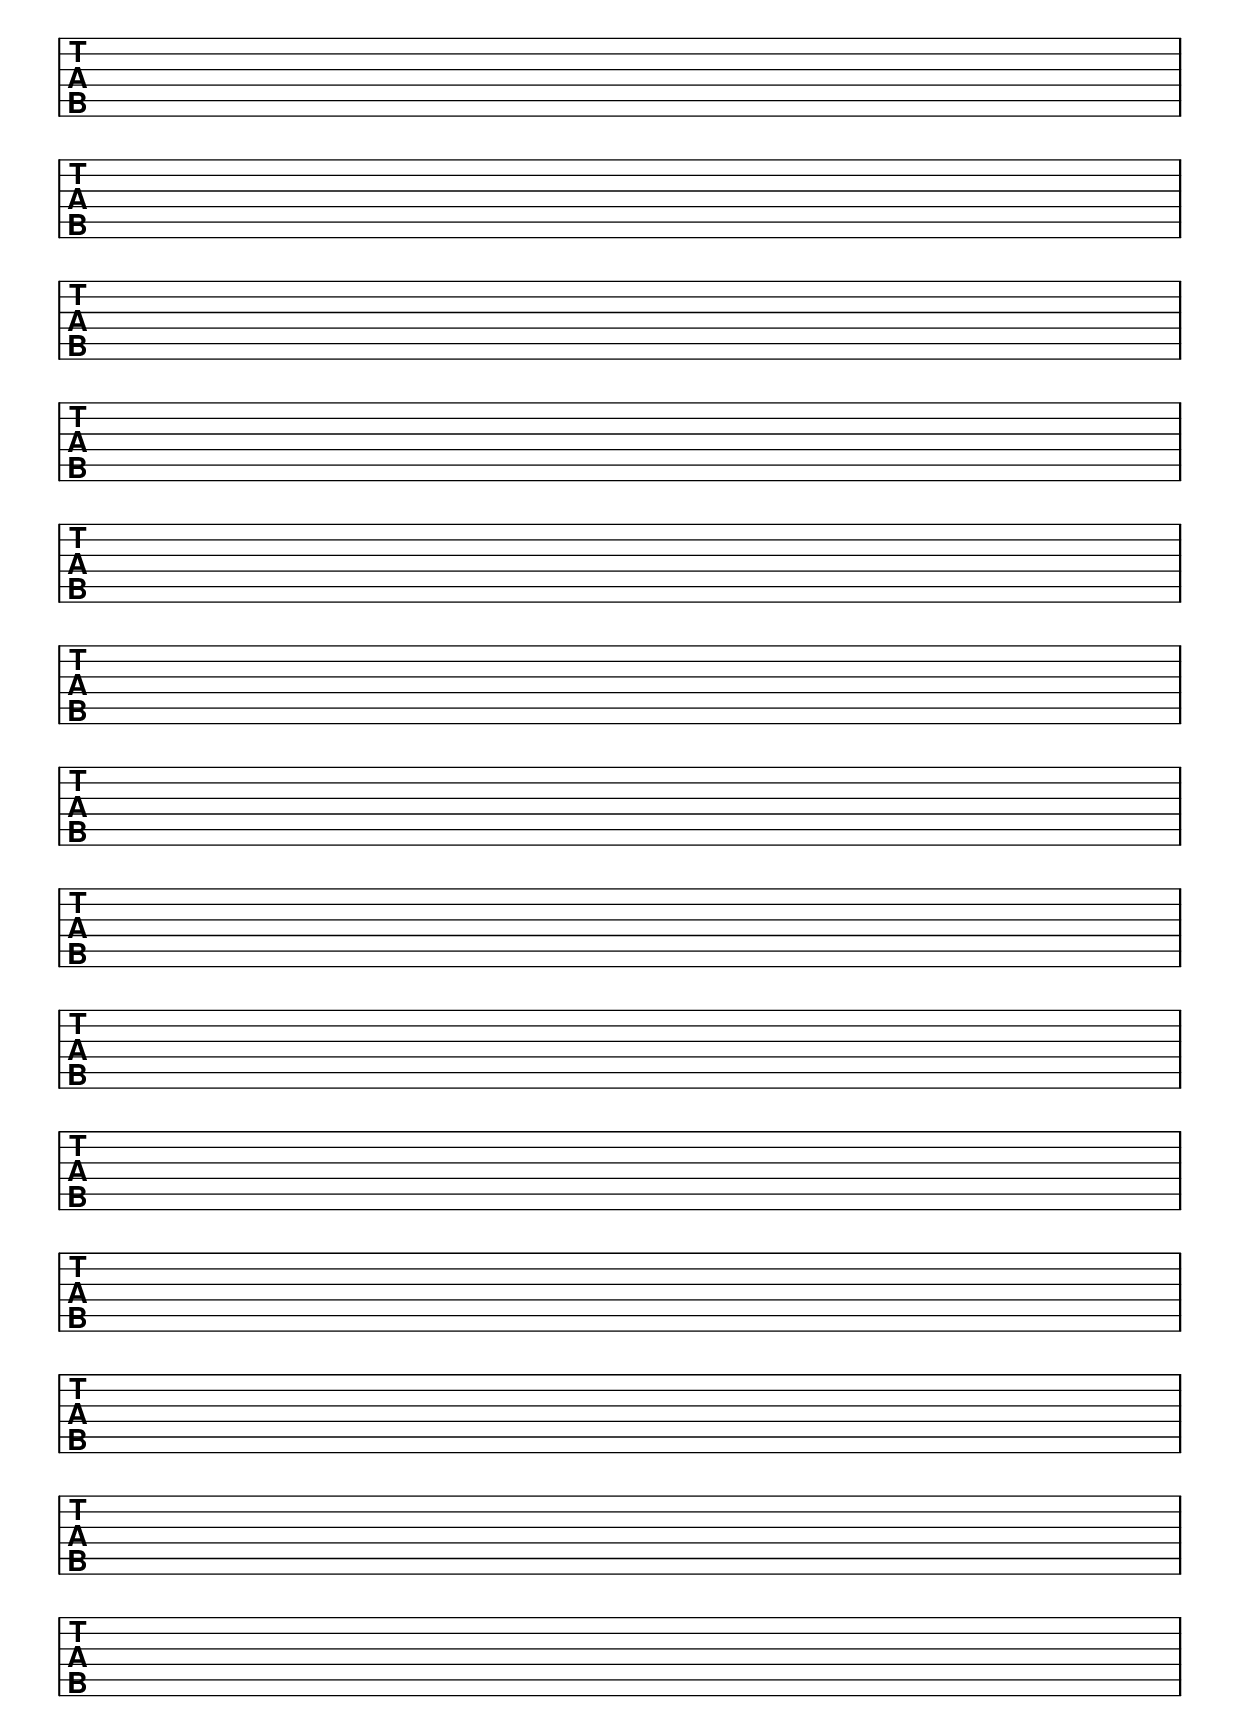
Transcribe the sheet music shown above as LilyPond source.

\version "2.18.2"

#(set-global-staff-size 20)
#(ly:set-option 'point-and-click #f)

\header { 
  title="" % six string tabs
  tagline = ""  % removed lilypond footer
}
\paper {
  ragged-last-bottom = ##f
%  left-margin = 0.5\in
  bottom-margin = 0.25\in
  top-margin = 0.25\in
}

\layout {
  indent = #0  
  \context { 
  }
}

emptymusic = {
  \repeat unfold 14 { s1\break }
}

\new Score \with {
  defaultBarType = #""
  \remove Bar_number_engraver
}
<<
  \new TabStaff \with {
    \clef moderntab 
    stringTunings = #guitar-tuning 
  } 
  \new TabVoice { \emptymusic }
>>

